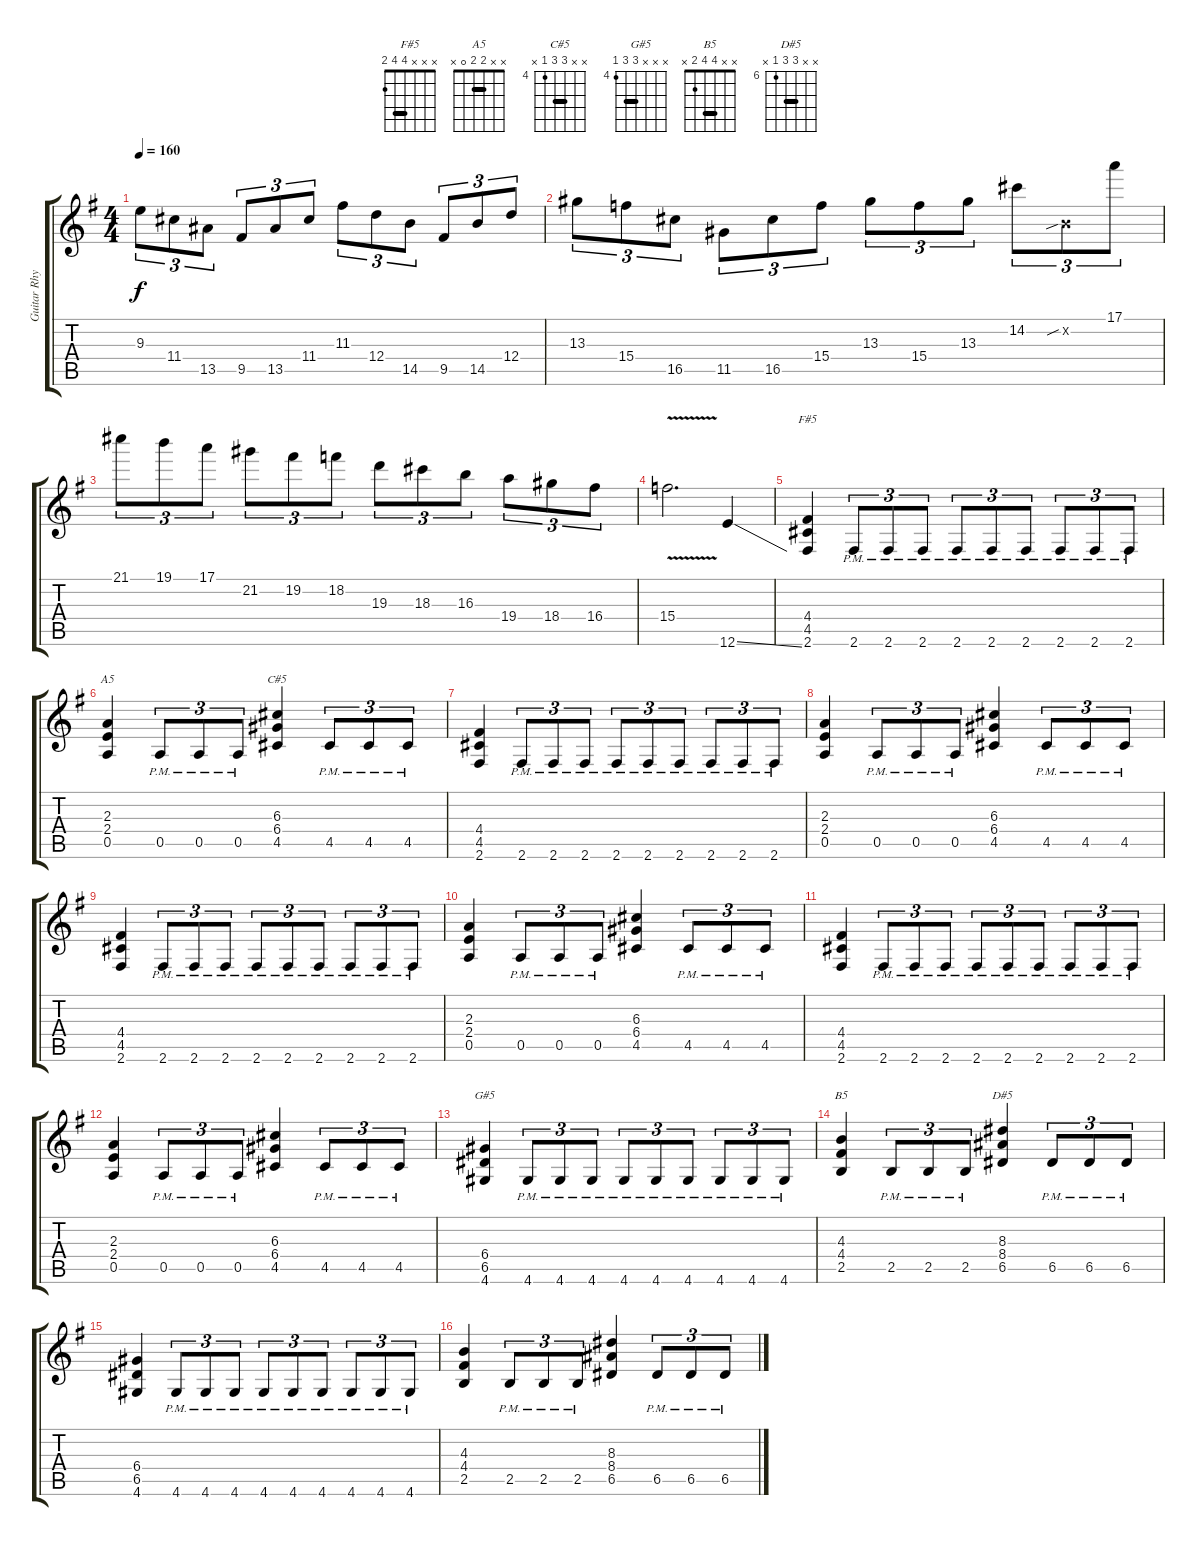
\track ("Guitar Rhythm" "Guitar Rhy") {instrument overdrivenguitar}
\staff {score tabs}
\tuning (E4 B3 G3 D3 A2 E2) {hide}
\chord ("F#5" x x x 4 4 2) {barre 4}
\chord ("A5" x x 2 2 0 x) {barre 2}
\chord ("C#5" x x 6 6 4 x) {firstfret 4 barre 6}
\chord ("G#5" x x x 6 6 4) {firstfret 4 barre 6}
\chord ("B5" x x 4 4 2 x) {barre 4}
\chord ("D#5" x x 8 8 6 x) {firstfret 6 barre 8}
\ts (4 4)
\tempo 160
\clef g2
\ks g
9.3.8{tu (3 2) dy f} 11.4.8{tu (3 2)} 13.5.8{tu (3 2)} 9.5.8{tu (3 2)} 13.5.8{tu (3 2)} 11.4.8{tu (3 2)} 11.3.8{tu (3 2)} 12.4.8{tu (3 2)} 14.5.8{tu (3 2)} 9.5.8{tu (3 2)} 14.5.8{tu (3 2)} 12.4.8{tu (3 2)} |
13.3.8{tu (3 2)} 15.4.8{tu (3 2)} 16.5.8{tu (3 2)} 11.5.8{tu (3 2)} 16.5.8{tu (3 2)} 15.4.8{tu (3 2)} 13.3.8{tu (3 2)} 15.4.8{tu (3 2)} 13.3.8{tu (3 2)} 14.2.8{tu (3 2)} 0.2{sib x}.8{tu (3 2)} 17.1.8{tu (3 2)} |
21.1.8{tu (3 2)} 19.1.8{tu (3 2)} 17.1.8{tu (3 2)} 21.2.8{tu (3 2)} 19.2.8{tu (3 2)} 18.2.8{tu (3 2)} 19.3.8{tu (3 2)} 18.3.8{tu (3 2)} 16.3.8{tu (3 2)} 19.4.8{tu (3 2)} 18.4.8{tu (3 2)} 16.4.8{tu (3 2)} |
15.4{v}.2{d} 12.6{ss}.4 |
(4.4 4.5 2.6).4{ch "F#5"} 2.6{pm}.8{tu (3 2)} 2.6{pm}.8{tu (3 2)} 2.6{pm}.8{tu (3 2)} 2.6{pm}.8{tu (3 2)} 2.6{pm}.8{tu (3 2)} 2.6{pm}.8{tu (3 2)} 2.6{pm}.8{tu (3 2)} 2.6{pm}.8{tu (3 2)} 2.6{pm}.8{tu (3 2)} |
(2.3 2.4 0.5).4{ch "A5"} 0.5{pm}.8{tu (3 2)} 0.5{pm}.8{tu (3 2)} 0.5{pm}.8{tu (3 2)} (6.3 6.4 4.5).4{ch "C#5"} 4.5{pm}.8{tu (3 2)} 4.5{pm}.8{tu (3 2)} 4.5{pm}.8{tu (3 2)} |
(4.4 4.5 2.6).4 2.6{pm}.8{tu (3 2)} 2.6{pm}.8{tu (3 2)} 2.6{pm}.8{tu (3 2)} 2.6{pm}.8{tu (3 2)} 2.6{pm}.8{tu (3 2)} 2.6{pm}.8{tu (3 2)} 2.6{pm}.8{tu (3 2)} 2.6{pm}.8{tu (3 2)} 2.6{pm}.8{tu (3 2)} |
(2.3 2.4 0.5).4 0.5{pm}.8{tu (3 2)} 0.5{pm}.8{tu (3 2)} 0.5{pm}.8{tu (3 2)} (6.3 6.4 4.5).4 4.5{pm}.8{tu (3 2)} 4.5{pm}.8{tu (3 2)} 4.5{pm}.8{tu (3 2)} |
(4.4 4.5 2.6).4 2.6{pm}.8{tu (3 2)} 2.6{pm}.8{tu (3 2)} 2.6{pm}.8{tu (3 2)} 2.6{pm}.8{tu (3 2)} 2.6{pm}.8{tu (3 2)} 2.6{pm}.8{tu (3 2)} 2.6{pm}.8{tu (3 2)} 2.6{pm}.8{tu (3 2)} 2.6{pm}.8{tu (3 2)} |
(2.3 2.4 0.5).4 0.5{pm}.8{tu (3 2)} 0.5{pm}.8{tu (3 2)} 0.5{pm}.8{tu (3 2)} (6.3 6.4 4.5).4 4.5{pm}.8{tu (3 2)} 4.5{pm}.8{tu (3 2)} 4.5{pm}.8{tu (3 2)} |
(4.4 4.5 2.6).4 2.6{pm}.8{tu (3 2)} 2.6{pm}.8{tu (3 2)} 2.6{pm}.8{tu (3 2)} 2.6{pm}.8{tu (3 2)} 2.6{pm}.8{tu (3 2)} 2.6{pm}.8{tu (3 2)} 2.6{pm}.8{tu (3 2)} 2.6{pm}.8{tu (3 2)} 2.6{pm}.8{tu (3 2)} |
(2.3 2.4 0.5).4 0.5{pm}.8{tu (3 2)} 0.5{pm}.8{tu (3 2)} 0.5{pm}.8{tu (3 2)} (6.3 6.4 4.5).4 4.5{pm}.8{tu (3 2)} 4.5{pm}.8{tu (3 2)} 4.5{pm}.8{tu (3 2)} |
(6.4 6.5 4.6).4{ch "G#5"} 4.6{pm}.8{tu (3 2)} 4.6{pm}.8{tu (3 2)} 4.6{pm}.8{tu (3 2)} 4.6{pm}.8{tu (3 2)} 4.6{pm}.8{tu (3 2)} 4.6{pm}.8{tu (3 2)} 4.6{pm}.8{tu (3 2)} 4.6{pm}.8{tu (3 2)} 4.6{pm}.8{tu (3 2)} |
(4.3 4.4 2.5).4{ch "B5"} 2.5{pm}.8{tu (3 2)} 2.5{pm}.8{tu (3 2)} 2.5{pm}.8{tu (3 2)} (8.3 8.4 6.5).4{ch "D#5"} 6.5{pm}.8{tu (3 2)} 6.5{pm}.8{tu (3 2)} 6.5{pm}.8{tu (3 2)} |
(6.4 6.5 4.6).4 4.6{pm}.8{tu (3 2)} 4.6{pm}.8{tu (3 2)} 4.6{pm}.8{tu (3 2)} 4.6{pm}.8{tu (3 2)} 4.6{pm}.8{tu (3 2)} 4.6{pm}.8{tu (3 2)} 4.6{pm}.8{tu (3 2)} 4.6{pm}.8{tu (3 2)} 4.6{pm}.8{tu (3 2)} |
(4.3 4.4 2.5).4 2.5{pm}.8{tu (3 2)} 2.5{pm}.8{tu (3 2)} 2.5{pm}.8{tu (3 2)} (8.3 8.4 6.5).4 6.5{pm}.8{tu (3 2)} 6.5{pm}.8{tu (3 2)} 6.5{pm}.8{tu (3 2)}
